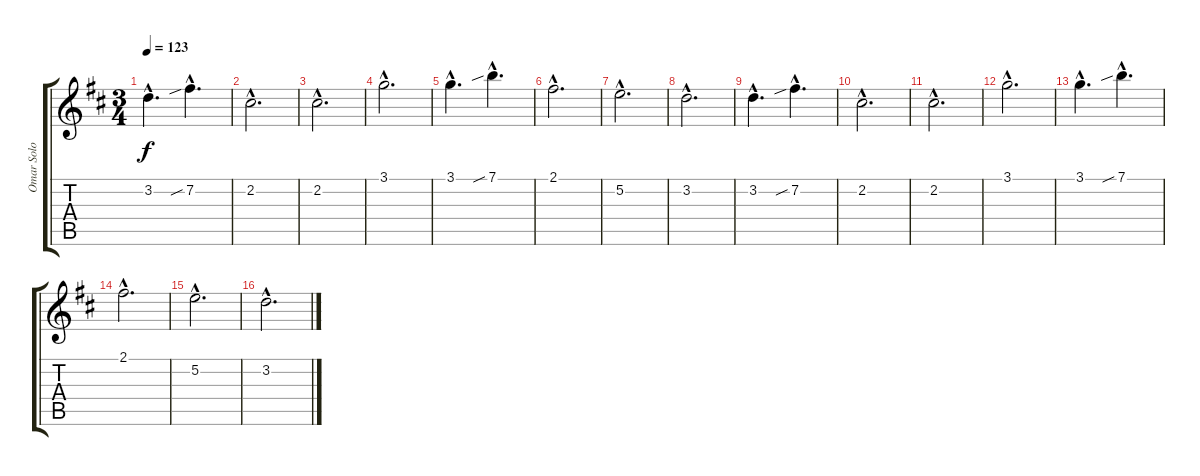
\track ("Omar Solo" "Omar Solo") {instrument acousticguitarsteel}
\staff {score tabs}
\tuning (E4 B3 G3 D3 A2 E2) {hide}
\ts (3 4)
\tempo 123
\clef g2
\ks d
3.2{hac}.4{d dy f} 7.2{sib hac}.4{d} |
2.2{hac}.2{d} |
2.2{hac}.2{d} |
3.1{hac}.2{d} |
3.1{hac}.4{d} 7.1{sib hac}.4{d} |
2.1{hac}.2{d} |
5.2{hac}.2{d} |
\section ("" "")
3.2{hac}.2{d} |
3.2{hac}.4{d} 7.2{sib hac}.4{d} |
2.2{hac}.2{d} |
2.2{hac}.2{d} |
3.1{hac}.2{d} |
3.1{hac}.4{d} 7.1{sib hac}.4{d} |
2.1{hac}.2{d} |
5.2{hac}.2{d} |
\section ("" "")
3.2{hac}.2{d}
